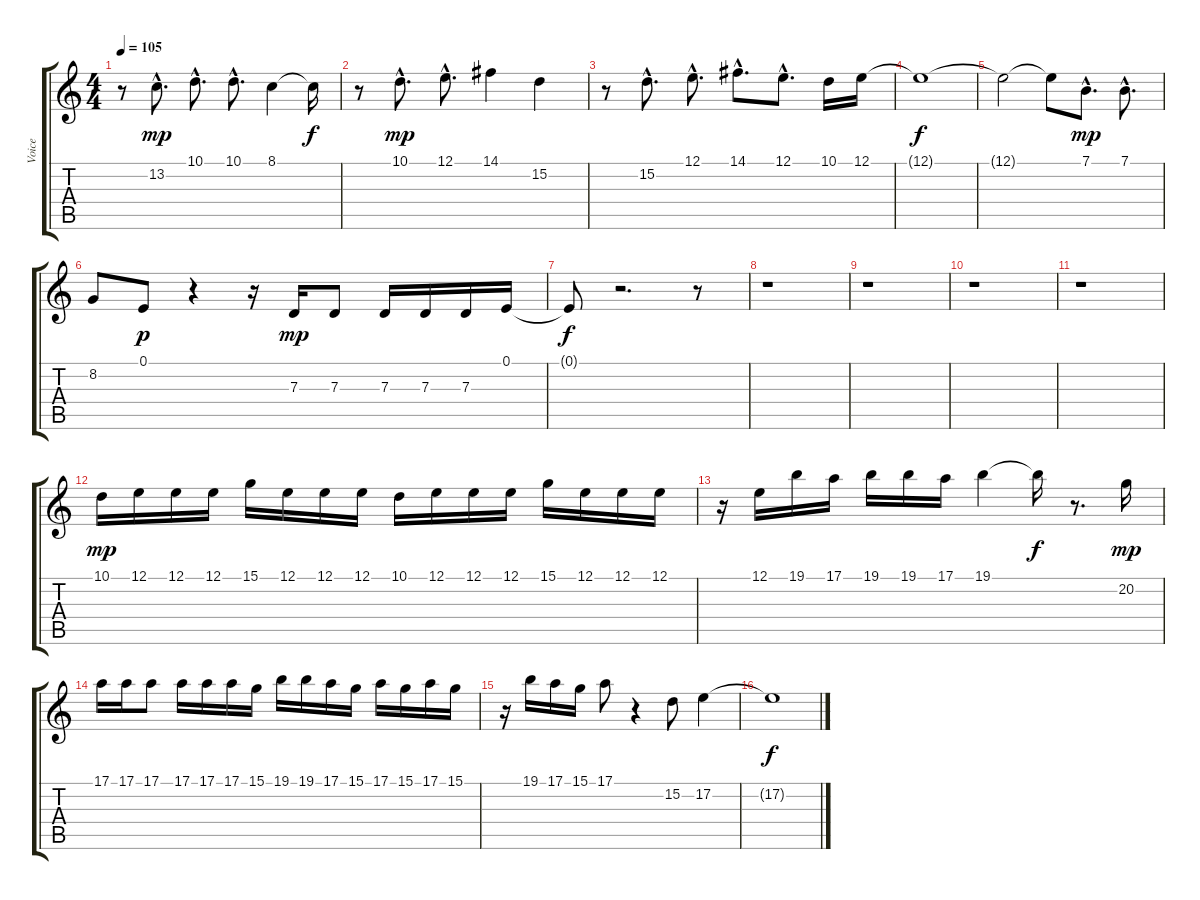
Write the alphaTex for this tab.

\track ("Voice" "Voice") {instrument synthvoice}
\staff {score tabs}
\tuning (E4 B3 G3 D3 A2 E2) {hide}
\ts (4 4)
\tempo 105
\clef g2
\ks c
r.8{dy mp} 13.2{hac}.8{d} 10.1{hac}.8{d} 10.1{hac}.8{d} 8.1.4 8.1{t}.16{dy f} |
r.8 10.1{hac}.8{d dy mp} 12.1{hac}.8{d} 14.1.4 15.2.4 |
r.8 15.2{hac}.8{d} 12.1{hac}.8{d} 14.1{hac}.8{d} 12.1{hac}.8{d} 10.1.16 12.1.16 |
12.1{t}.1{dy f} |
12.1{t}.2 12.1{t}.8 7.1{hac}.8{d dy mp} 7.1{hac}.8{d} |
8.2.8 0.1.8{dy p} r.4 r.16 7.3.16{dy mp} 7.3.8 7.3.16 7.3.16 7.3.16 0.1.16 |
0.1{t}.8{dy f} r.2{d} r.8 |
r.1 |
r.1 |
r.1 |
r.1 |
10.1.16{dy mp} 12.1.16 12.1.16 12.1.16 15.1.16 12.1.16 12.1.16 12.1.16 10.1.16 12.1.16 12.1.16 12.1.16 15.1.16 12.1.16 12.1.16 12.1.16 |
r.16 12.1.16 19.1.16 17.1.16 19.1.16 19.1.16 17.1.16 19.1.4 19.1{t}.16{dy f} r.8{d} 20.2.16{dy mp} |
17.1.16 17.1.16 17.1.8 17.1.16 17.1.16 17.1.16 15.1.16 19.1.16 19.1.16 17.1.16 15.1.16 17.1.16 15.1.16 17.1.16 15.1.16 |
r.16 19.1.16 17.1.16 15.1.16 17.1.8 r.4 15.2.8 17.2.4 |
17.2{t}.1{dy f}
